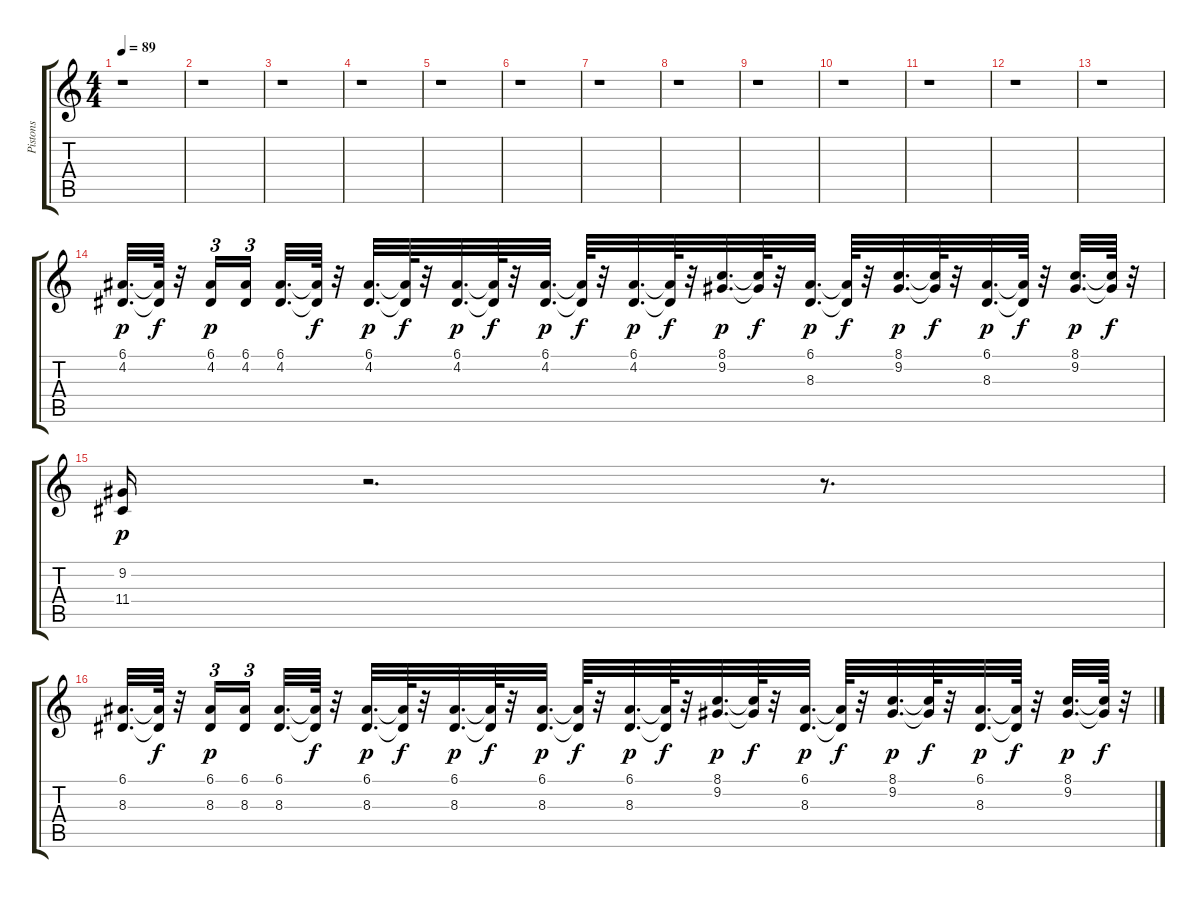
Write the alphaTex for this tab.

\track ("Pistons" "Pistons") {instrument tuba}
\staff {score tabs}
\tuning (E4 B3 G3 D3 A2 E2) {hide}
\ts (4 4)
\tempo 89
\clef g2
\ks c
r.1{dy p} |
r.1 |
r.1 |
r.1 |
r.1 |
r.1 |
r.1 |
r.1 |
r.1 |
r.1 |
r.1 |
r.1 |
r.1 |
(6.1 4.2).32{d} (6.1{t} 4.2{t}).64{dy f} r.32 (6.1 4.2).16{tu (3 2) dy p} (6.1 4.2).16{tu (3 2)} (6.1 4.2).32{d} (6.1{t} 4.2{t}).64{dy f} r.32 (6.1 4.2).32{d dy p} (6.1{t} 4.2{t}).64{dy f} r.32 (6.1 4.2).32{d dy p} (6.1{t} 4.2{t}).64{dy f} r.32 (6.1 4.2).32{d dy p} (6.1{t} 4.2{t}).64{dy f} r.32 (6.1 4.2).32{d dy p} (6.1{t} 4.2{t}).64{dy f} r.32 (8.1 9.2).32{d dy p} (8.1{t} 9.2{t}).64{dy f} r.32 (6.1 8.3).32{d dy p} (6.1{t} 8.3{t}).64{dy f} r.32 (8.1 9.2).32{d dy p} (8.1{t} 9.2{t}).64{dy f} r.32 (6.1 8.3).32{d dy p} (6.1{t} 8.3{t}).64{dy f} r.32 (8.1 9.2).32{d dy p} (8.1{t} 9.2{t}).64{dy f} r.32 |
(9.2 11.4).16{dy p} r.2{d} r.8{d} |
(6.1 8.3).32{d} (6.1{t} 8.3{t}).64{dy f} r.32 (6.1 8.3).16{tu (3 2) dy p} (6.1 8.3).16{tu (3 2)} (6.1 8.3).32{d} (6.1{t} 8.3{t}).64{dy f} r.32 (6.1 8.3).32{d dy p} (6.1{t} 8.3{t}).64{dy f} r.32 (6.1 8.3).32{d dy p} (6.1{t} 8.3{t}).64{dy f} r.32 (6.1 8.3).32{d dy p} (6.1{t} 8.3{t}).64{dy f} r.32 (6.1 8.3).32{d dy p} (6.1{t} 8.3{t}).64{dy f} r.32 (8.1 9.2).32{d dy p} (8.1{t} 9.2{t}).64{dy f} r.32 (6.1 8.3).32{d dy p} (6.1{t} 8.3{t}).64{dy f} r.32 (8.1 9.2).32{d dy p} (8.1{t} 9.2{t}).64{dy f} r.32 (6.1 8.3).32{d dy p} (6.1{t} 8.3{t}).64{dy f} r.32 (8.1 9.2).32{d dy p} (8.1{t} 9.2{t}).64{dy f} r.32
